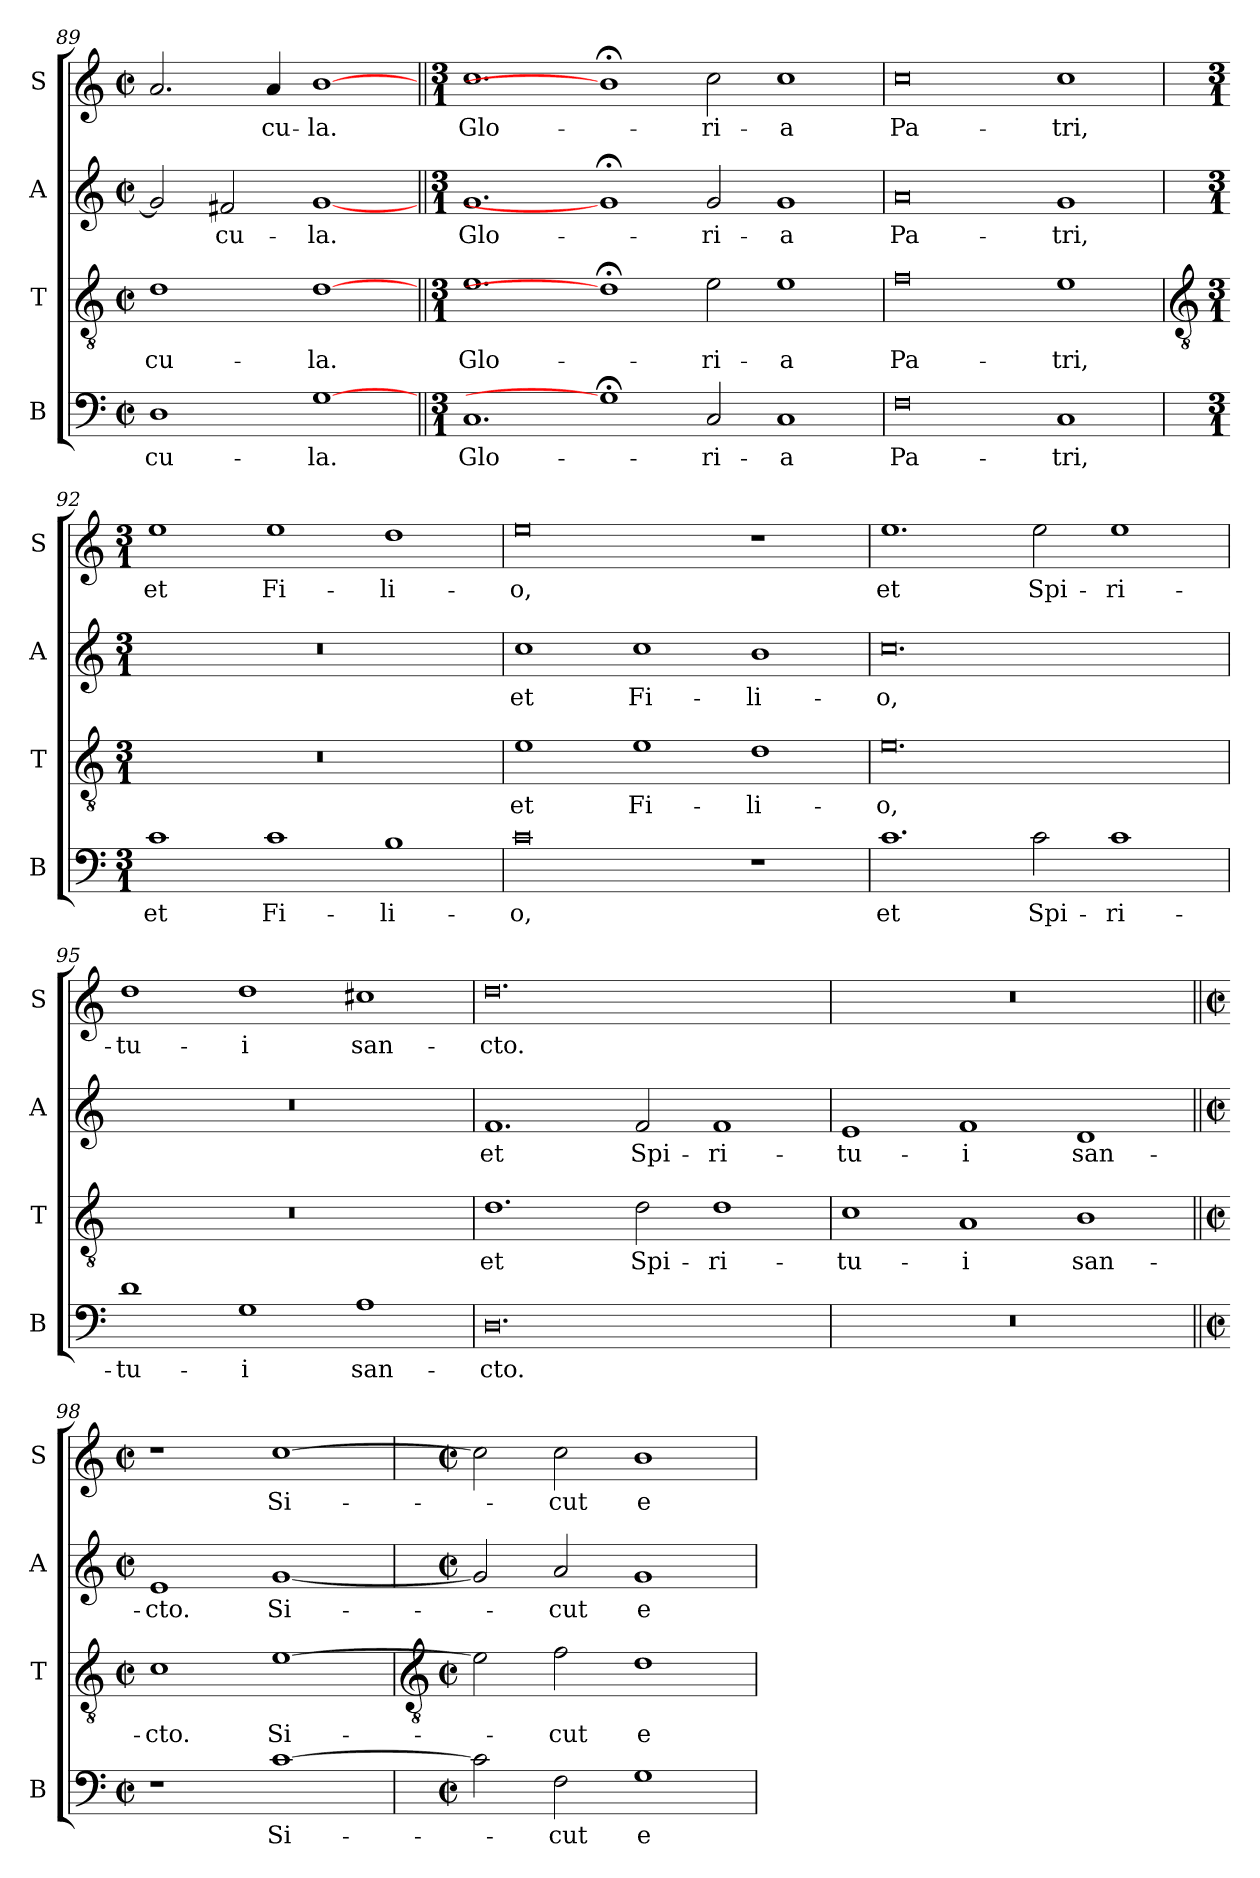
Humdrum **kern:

**kern	**text	**kern	**text	**kern	**text	**kern	**text
*part4	*part4	*part3	*part3	*part2	*part2	*part1	*part1
*staff4	*staff4	*staff3	*staff3	*staff2	*staff2	*staff1	*staff1
*I"B	*	*I"T	*	*I"A	*	*I"S	*
*I'B	*	*I'T	*	*I'A	*	*I'S	*
*clefF4	*	*clefGv2	*	*clefG2	*	*clefG2	*
*k[]	*	*k[]	*	*k[]	*	*k[]	*
*C:	*	*C:	*	*C:	*	*C:	*
*M4/2	*	*M4/2	*	*M4/2	*	*M4/2	*
*met(c|)	*	*met(c|)	*	*met(c|)	*	*met(c|)	*
=89	=89	=89	=89	=89	=89	=89	=89
!	!LO:LY:b	!	!LO:LY:b	!	!	!	!
1D	cu-	1d	cu-	2g]	.	2.a	.
!	!	!	!	!	!LO:LY:b	!	!
.	.	.	.	2f#X	cu-	.	.
!	!	!	!	!	!	!	!LO:LY:b
.	.	.	.	.	.	4a	cu-
!	!LO:LY:b	!	!LO:LY:b	!	!LO:LY:b	!	!LO:LY:b
[1G	-la.	[1d	-la.	[1g	-la.	[1b	-la.
=90||	=90||	=90||	=90||	=90||	=90||	=90||	=90||
*M3/1	*	*M3/1	*	*M3/1	*	*M3/1	*
!	!LO:LY:b	!	!LO:LY:b	!	!LO:LY:b	!	!LO:LY:b
1.C	Glo-	1.e	Glo-	1.g	Glo-	1.cc	Glo-
1G;<]	.	1d;<]	.	1g;<]	.	1b;<]	.
!	!LO:LY:b	!	!LO:LY:b	!	!LO:LY:b	!	!LO:LY:b
2C	-ri-	2e	-ri-	2g	-ri-	2cc	-ri-
!	!LO:LY:b	!	!LO:LY:b	!	!LO:LY:b	!	!LO:LY:b
1C	-a	1e	-a	1g	-a	1cc	-a
=91	=91	=91	=91	=91	=91	=91	=91
!	!LO:LY:b	!	!LO:LY:b	!	!LO:LY:b	!	!LO:LY:b
0F	Pa-	0f	Pa-	0a	Pa-	0cc	Pa-
!	!LO:LY:b	!	!LO:LY:b	!	!LO:LY:b	!	!LO:LY:b
1C	-tri,	1e	-tri,	1g	-tri,	1cc	-tri,
!!LO:LB:g=z
=92	=92	=92	=92	=92	=92	=92	=92
*	*	*clefGv2	*	*	*	*	*
*M3/1	*	*M3/1	*	*M3/1	*	*M3/1	*
!	!LO:LY:b	!	!	!	!	!	!LO:LY:b
1c	et	0.r	.	0.r	.	1ee	et
!	!LO:LY:b	!	!	!	!	!	!LO:LY:b
1c	Fi-	.	.	.	.	1ee	Fi-
!	!LO:LY:b	!	!	!	!	!	!LO:LY:b
1B	-li-	.	.	.	.	1dd	-li-
=93	=93	=93	=93	=93	=93	=93	=93
!	!LO:LY:b	!	!LO:LY:b	!	!LO:LY:b	!	!LO:LY:b
0c	-o,	1e	et	1cc	et	0ee	-o,
!	!	!	!LO:LY:b	!	!LO:LY:b	!	!
.	.	1e	Fi-	1cc	Fi-	.	.
!	!	!	!LO:LY:b	!	!LO:LY:b	!	!
1r	.	1d	-li-	1b	-li-	1r	.
=94	=94	=94	=94	=94	=94	=94	=94
!	!LO:LY:b	!	!LO:LY:b	!	!LO:LY:b	!	!LO:LY:b
1.c	et	0.e	-o,	0.cc	-o,	1.ee	et
!	!LO:LY:b	!	!	!	!	!	!LO:LY:b
2c	Spi-	.	.	.	.	2ee	Spi-
!	!LO:LY:b	!	!	!	!	!	!LO:LY:b
1c	-ri-	.	.	.	.	1ee	-ri-
=95	=95	=95	=95	=95	=95	=95	=95
!	!LO:LY:b	!	!	!	!	!	!LO:LY:b
1d	-tu-	0.r	.	0.r	.	1dd	-tu-
!	!LO:LY:b	!	!	!	!	!	!LO:LY:b
1G	-i	.	.	.	.	1dd	-i
!	!LO:LY:b	!	!	!	!	!	!LO:LY:b
1A	san-	.	.	.	.	1cc#X	san-
=96	=96	=96	=96	=96	=96	=96	=96
!	!LO:LY:b	!	!LO:LY:b	!	!LO:LY:b	!	!LO:LY:b
0.D	-cto.	1.d	et	1.f	et	0.dd	-cto.
!	!	!	!LO:LY:b	!	!LO:LY:b	!	!
.	.	2d	Spi-	2f	Spi-	.	.
!	!	!	!LO:LY:b	!	!LO:LY:b	!	!
.	.	1d	-ri-	1f	-ri-	.	.
=97	=97	=97	=97	=97	=97	=97	=97
!	!	!	!LO:LY:b	!	!LO:LY:b	!	!
0.r	.	1c	-tu-	1e	-tu-	0.r	.
!	!	!	!LO:LY:b	!	!LO:LY:b	!	!
.	.	1A	-i	1f	-i	.	.
!	!	!	!LO:LY:b	!	!LO:LY:b	!	!
.	.	1B	san-	1d	san-	.	.
=98||	=98||	=98||	=98||	=98||	=98||	=98||	=98||
*M4/2	*	*M4/2	*	*M4/2	*	*M4/2	*
*met(c|)	*	*met(c|)	*	*met(c|)	*	*met(c|)	*
!	!	!	!LO:LY:b	!	!LO:LY:b	!	!
1r	.	1c	-cto.	1e	-cto.	1r	.
!	!LO:LY:b	!	!LO:LY:b	!	!LO:LY:b	!	!LO:LY:b
[1c	Si-	[1e	Si-	[1g	Si-	[1cc	Si-
!!LO:LB:g=z
=99	=99	=99	=99	=99	=99	=99	=99
*	*	*clefGv2	*	*	*	*	*
*M4/2	*	*M4/2	*	*M4/2	*	*M4/2	*
*met(c|)	*	*met(c|)	*	*met(c|)	*	*met(c|)	*
2c]	.	2e]	.	2g]	.	2cc]	.
!	!LO:LY:b	!	!LO:LY:b	!	!LO:LY:b	!	!LO:LY:b
2F	cut	2f	cut	2a	cut	2cc	cut
!	!LO:LY:b	!	!LO:LY:b	!	!LO:LY:b	!	!LO:LY:b
1G	e-	1d	e-	1g	e-	1b	e-
=	=	=	=	=	=	=	=
*-	*-	*-	*-	*-	*-	*-	*-
